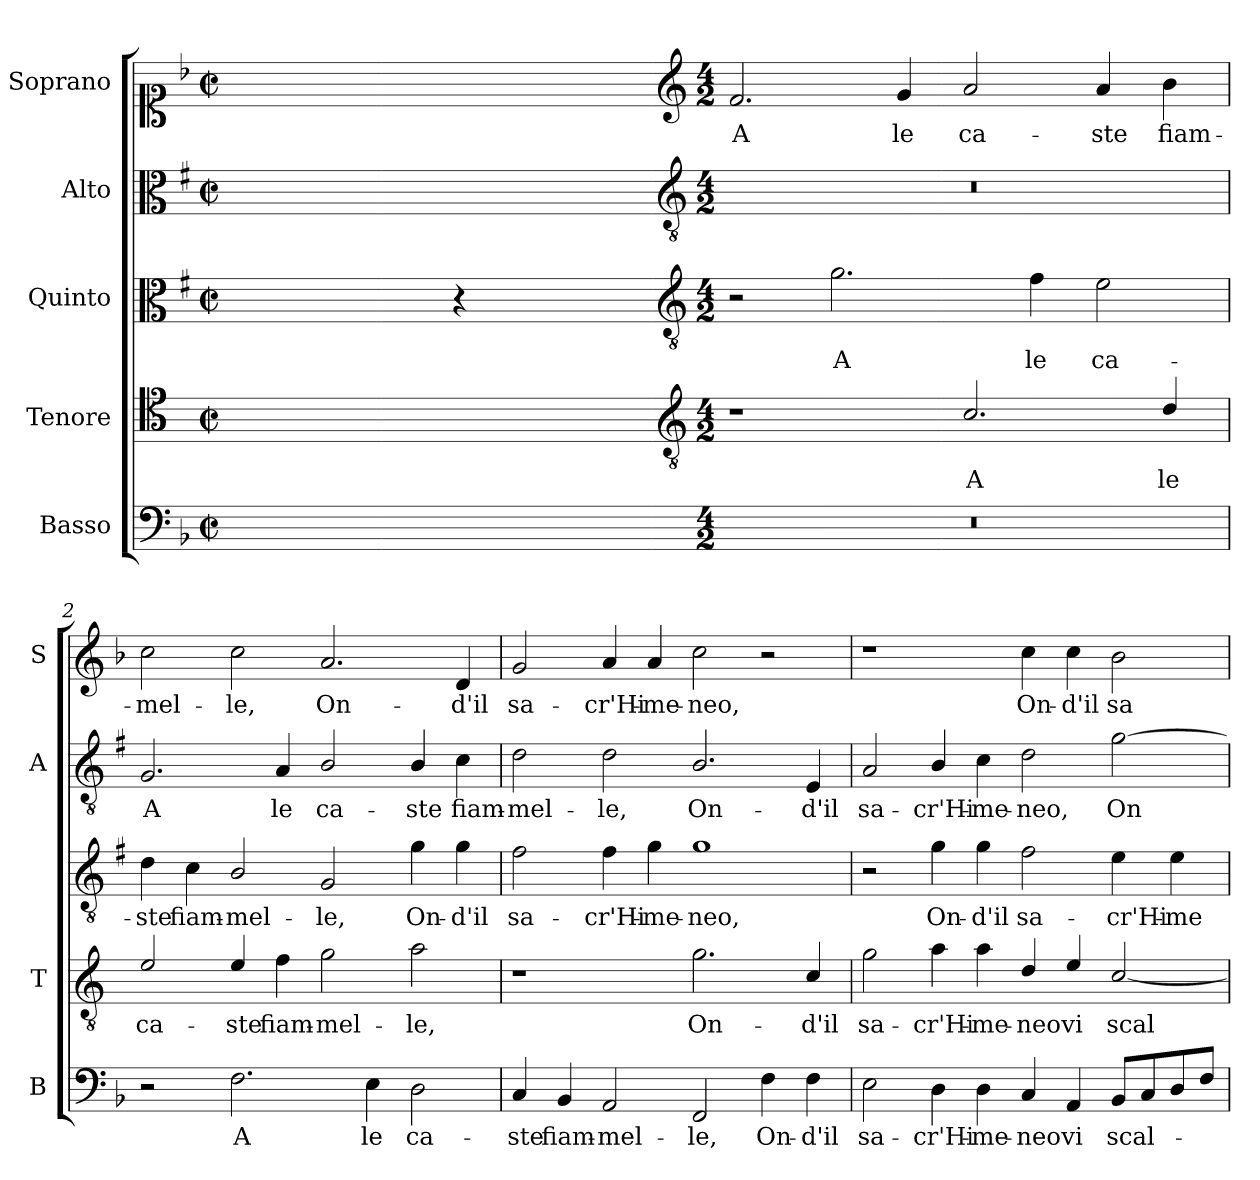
**kern	**text	**kern	**text	**kern	**text	**kern	**text	**kern	**text
*part5	*part5	*part4	*part4	*part3	*part3	*part2	*part2	*part1	*part1
*staff5	*staff5	*staff4	*staff4	*staff3	*staff3	*staff2	*staff2	*staff1	*staff1
*I"Basso	*	*I"Tenore	*	*I"Quinto	*	*I"Alto	*	*I"Soprano	*
*I'B	*	*I'T	*	*	*	*I'A	*	*I'S	*
*clefF4	*	*clefC4	*	*clefC3	*	*clefC3	*	*clefC1	*
*	*	*ITrd4c7	*	*ITrd1c2	*	*ITrd1c2	*	*	*
*k[b-]	*	*k[b-]	*	*k[b-]	*	*k[b-]	*	*k[b-]	*
*F:	*	*F:	*	*F:	*	*F:	*	*F:	*
*M2/2	*	*M2/2	*	*M2/2	*	*M2/2	*	*M2/2	*
*met(c|)	*	*met(c|)	*	*met(c|)	*	*met(c|)	*	*met(c|)	*
=	=	=	=	=	=	=	=	=	=
1ryy	.	1ryy	.	1ryy	.	1ryy	.	1ryy	.
=1X-	=1X-	=1X-	=1X-	=1X-	=1X-	=1X-	=1X-	=1X-	=1X-
4ryy	.	4ryy	.	4ryy	.	4ryy	.	4ryy	.
4ryy	.	4ryy	.	4r	.	4ryy	.	4ryy	.
4ryy	.	4ryy	.	4ryy	.	4ryy	.	4ryy	.
4ryy	.	4ryy	.	4ryy	.	4ryy	.	4ryy	.
=1-	=1-	=1-	=1-	=1-	=1-	=1-	=1-	=1-	=1-
*	*	*clefGv2	*	*clefGv2	*	*clefGv2	*	*clefG2	*
*M4/2	*	*M4/2	*	*M4/2	*	*M4/2	*	*M4/2	*
!	!	!	!	!	!	!	!	!	!LO:LY:b
0r	.	1r	.	2r	.	0r	.	2.f/	A
!	!	!	!	!	!LO:LY:b	!	!	!	!
.	.	.	.	2.f\	A	.	.	.	.
!	!	!	!	!	!	!	!	!	!LO:LY:b
.	.	.	.	.	.	.	.	4g/	le
!	!	!	!LO:LY:b	!	!	!	!	!	!LO:LY:b
.	.	2.F/	A	.	.	.	.	2a/	ca-
!	!	!	!	!	!LO:LY:b	!	!	!	!
.	.	.	.	4e\	le	.	.	.	.
!	!	!	!	!	!LO:LY:b	!	!	!	!LO:LY:b
.	.	.	.	2d\	ca-	.	.	4a/	-ste
!	!	!	!LO:LY:b	!	!	!	!	!	!LO:LY:b
.	.	4G/	le	.	.	.	.	4b-\	fiam-
=2	=2	=2	=2	=2	=2	=2	=2	=2	=2
!	!	!	!LO:LY:b	!	!LO:LY:b	!	!LO:LY:b	!	!LO:LY:b
2r	.	2A/	ca-	4c\	-ste	2.F/	A	2cc\	-mel-
!	!	!	!	!	!LO:LY:b	!	!	!	!
.	.	.	.	4B-\	fiam-	.	.	.	.
!	!LO:LY:b	!	!LO:LY:b	!	!LO:LY:b	!	!	!	!LO:LY:b
2.F\	A	4A/	-ste	2A/	-mel-	.	.	2cc\	-le,
!	!	!	!LO:LY:b	!	!	!	!LO:LY:b	!	!
.	.	4B-\	fiam-	.	.	4G/	le	.	.
!	!	!	!LO:LY:b	!	!LO:LY:b	!	!LO:LY:b	!	!LO:LY:b
.	.	2c\	-mel-	2F/	-le,	2A/	ca-	2.a/	On-
!	!LO:LY:b	!	!	!	!	!	!	!	!
4E\	le	.	.	.	.	.	.	.	.
!	!LO:LY:b	!	!LO:LY:b	!	!LO:LY:b	!	!LO:LY:b	!	!
2D\	ca-	2d\	-le,	4f\	On-	4A/	-ste	.	.
!	!	!	!	!	!LO:LY:b	!	!LO:LY:b	!	!LO:LY:b
.	.	.	.	4f\	-d'il	4B-\	fiam-	4d/	-d'il
=3	=3	=3	=3	=3	=3	=3	=3	=3	=3
!	!LO:LY:b	!	!	!	!LO:LY:b	!	!LO:LY:b	!	!LO:LY:b
4C/	-ste	1r	.	2e\	sa-	2c\	-mel-	2g/	sa-
!	!LO:LY:b	!	!	!	!	!	!	!	!
4BB-/	fiam-	.	.	.	.	.	.	.	.
!	!LO:LY:b	!	!	!	!LO:LY:b	!	!LO:LY:b	!	!LO:LY:b
2AA/	-mel-	.	.	4e\	-cr'Hi-	2c\	-le,	4a/	-cr'Hi-
!	!	!	!	!	!LO:LY:b	!	!	!	!LO:LY:b
.	.	.	.	4f\	-me-	.	.	4a/	-me-
!	!LO:LY:b	!	!LO:LY:b	!	!LO:LY:b	!	!LO:LY:b	!	!LO:LY:b
2FF/	-le,	2.c\	On-	1f	-neo,	2.A/	On-	2cc\	-neo,
!	!LO:LY:b	!	!	!	!	!	!	!	!
4F\	On-	.	.	.	.	.	.	2r	.
!	!LO:LY:b	!	!LO:LY:b	!	!	!	!LO:LY:b	!	!
4F\	-d'il	4F/	-d'il	.	.	4D/	-d'il	.	.
!!LO:LB:g=z
=4	=4	=4	=4	=4	=4	=4	=4	=4	=4
!	!LO:LY:b	!	!LO:LY:b	!	!	!	!LO:LY:b	!	!
2E\	sa-	2c\	sa-	2r	.	2G/	sa-	1r	.
!	!LO:LY:b	!	!LO:LY:b	!	!LO:LY:b	!	!LO:LY:b	!	!
4D\	-cr'Hi-	4d\	-cr'Hi-	4f\	On-	4A/	-cr'Hi-	.	.
!	!LO:LY:b	!	!LO:LY:b	!	!LO:LY:b	!	!LO:LY:b	!	!
4D\	-me-	4d\	-me-	4f\	-d'il	4B-\	-me-	.	.
!	!LO:LY:b	!	!LO:LY:b	!	!LO:LY:b	!	!LO:LY:b	!	!LO:LY:b
4C/	-neo	4G/	-neo	2e\	sa-	2c\	-neo,	4cc\	On-
!	!LO:LY:b	!	!LO:LY:b	!	!	!	!	!	!LO:LY:b
4AA/	vi	4A/	vi	.	.	.	.	4cc\	-d'il
!	!LO:LY:b	!	!LO:LY:b	!	!LO:LY:b	!	!LO:LY:b	!	!LO:LY:b
8BB-/L	scal-	[2F/	scal-	4d\	-cr'Hi-	[2f\	On-	2b-\	sa-
8C/	.	.	.	.	.	.	.	.	.
!	!	!	!	!	!LO:LY:b	!	!	!	!
8D/	.	.	.	4d\	-me-	.	.	.	.
8F/J	.	.	.	.	.	.	.	.	.
=	=	=	=	=	=	=	=	=	=
*-	*-	*-	*-	*-	*-	*-	*-	*-	*-
